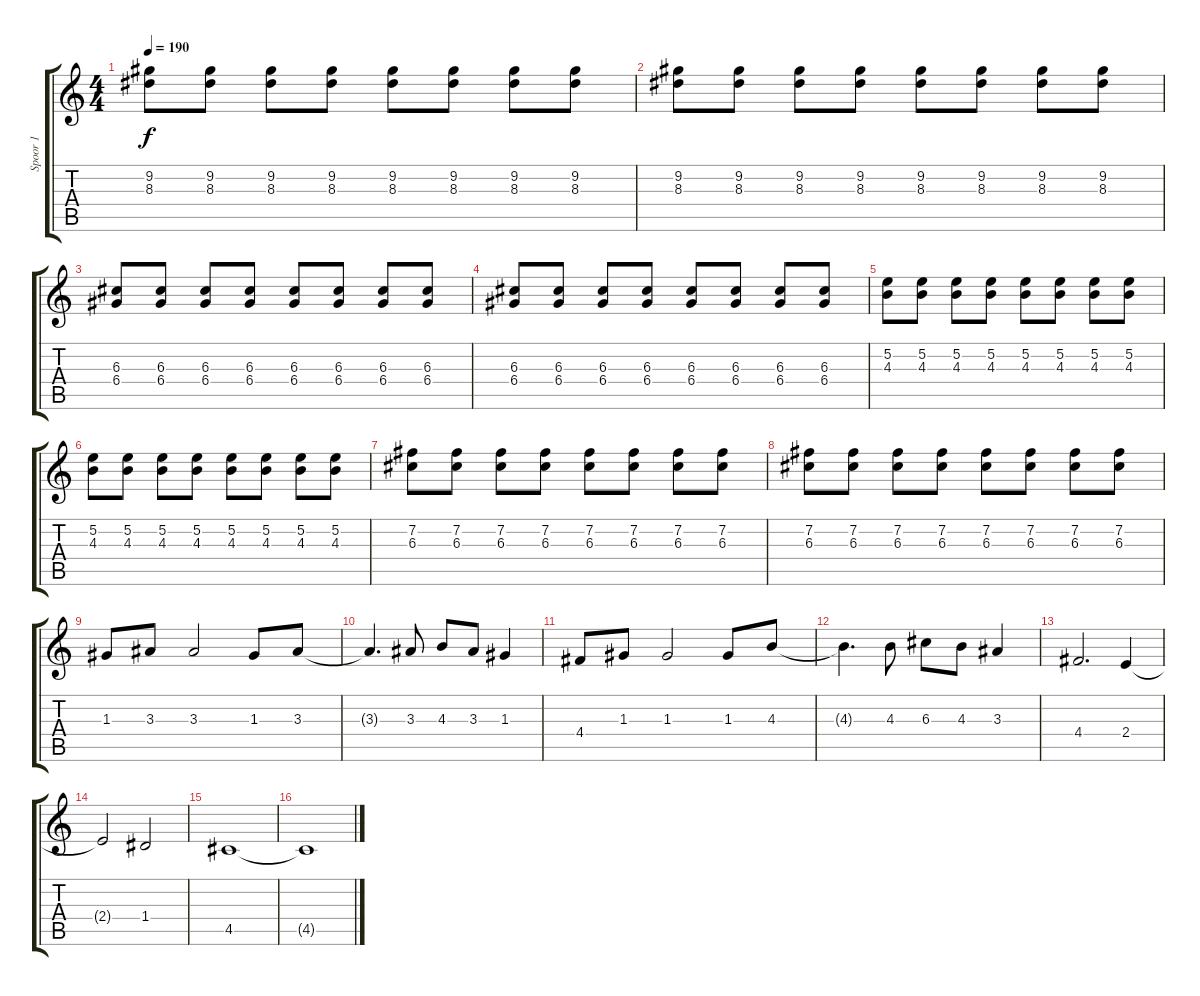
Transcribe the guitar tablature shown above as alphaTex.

\track ("Spoor 1" "Spoor 1") {instrument overdrivenguitar}
\staff {score tabs}
\tuning (E4 B3 G3 D3 A2 E2) {hide}
\ts (4 4)
\tempo 190
\clef g2
\ks c
(9.2 8.3).8{dy f} (9.2 8.3).8 (9.2 8.3).8 (9.2 8.3).8 (9.2 8.3).8 (9.2 8.3).8 (9.2 8.3).8 (9.2 8.3).8 |
(9.2 8.3).8 (9.2 8.3).8 (9.2 8.3).8 (9.2 8.3).8 (9.2 8.3).8 (9.2 8.3).8 (9.2 8.3).8 (9.2 8.3).8 |
(6.3 6.4).8 (6.3 6.4).8 (6.3 6.4).8 (6.3 6.4).8 (6.3 6.4).8 (6.3 6.4).8 (6.3 6.4).8 (6.3 6.4).8 |
(6.3 6.4).8 (6.3 6.4).8 (6.3 6.4).8 (6.3 6.4).8 (6.3 6.4).8 (6.3 6.4).8 (6.3 6.4).8 (6.3 6.4).8 |
(5.2 4.3).8 (5.2 4.3).8 (5.2 4.3).8 (5.2 4.3).8 (5.2 4.3).8 (5.2 4.3).8 (5.2 4.3).8 (5.2 4.3).8 |
(5.2 4.3).8 (5.2 4.3).8 (5.2 4.3).8 (5.2 4.3).8 (5.2 4.3).8 (5.2 4.3).8 (5.2 4.3).8 (5.2 4.3).8 |
(7.2 6.3).8 (7.2 6.3).8 (7.2 6.3).8 (7.2 6.3).8 (7.2 6.3).8 (7.2 6.3).8 (7.2 6.3).8 (7.2 6.3).8 |
(7.2 6.3).8 (7.2 6.3).8 (7.2 6.3).8 (7.2 6.3).8 (7.2 6.3).8 (7.2 6.3).8 (7.2 6.3).8 (7.2 6.3).8 |
1.3.8 3.3.8 3.3.2 1.3.8 3.3.8 |
3.3{t}.4{d} 3.3.8 4.3.8 3.3.8 1.3.4 |
4.4.8 1.3.8 1.3.2 1.3.8 4.3.8 |
4.3{t}.4{d} 4.3.8 6.3.8 4.3.8 3.3.4 |
4.4.2{d} 2.4.4 |
2.4{t}.2 1.4.2 |
4.5.1 |
4.5{t}.1
